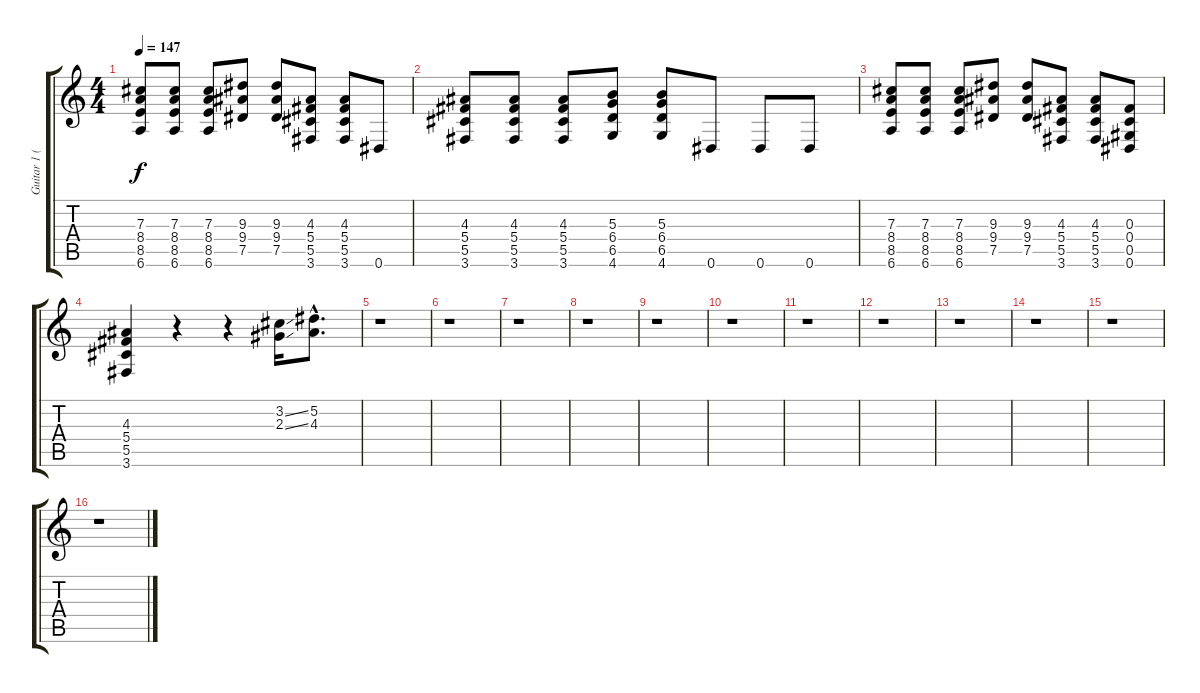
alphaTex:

\track ("Guitar 1 (Dist)" "Guitar 1 (") {instrument distortionguitar}
\staff {score tabs}
\tuning (Eb4 Bb3 Gb3 Db3 Ab2 Eb2) {hide}
\ts (4 4)
\tempo 147
\clef g2
\ks c
(7.3 8.4 8.5 6.6).8{dy f} (7.3 8.4 8.5 6.6).8 (7.3 8.4 8.5 6.6).8 (9.3 9.4 7.5).8 (9.3 9.4 7.5).8 (4.3 5.4 5.5 3.6).8 (4.3 5.4 5.5 3.6).8 0.6.8 |
(4.3 5.4 5.5 3.6).8 (4.3 5.4 5.5 3.6).8 (4.3 5.4 5.5 3.6).8 (5.3 6.4 6.5 4.6).8 (5.3 6.4 6.5 4.6).8 0.6.8 0.6.8 0.6.8 |
(7.3 8.4 8.5 6.6).8 (7.3 8.4 8.5 6.6).8 (7.3 8.4 8.5 6.6).8 (9.3 9.4 7.5).8 (9.3 9.4 7.5).8 (4.3 5.4 5.5 3.6).8 (4.3 5.4 5.5 3.6).8 (0.3 0.4 0.5 0.6).8 |
(4.3 5.4 5.5 3.6).4 r.4 r.4 (3.2{ss} 2.3{ss}).16 (5.2{hac} 4.3{hac}).8{d} |
r.1 |
r.1 |
r.1 |
r.1 |
r.1 |
r.1 |
r.1 |
r.1 |
r.1 |
r.1 |
r.1 |
r.1
